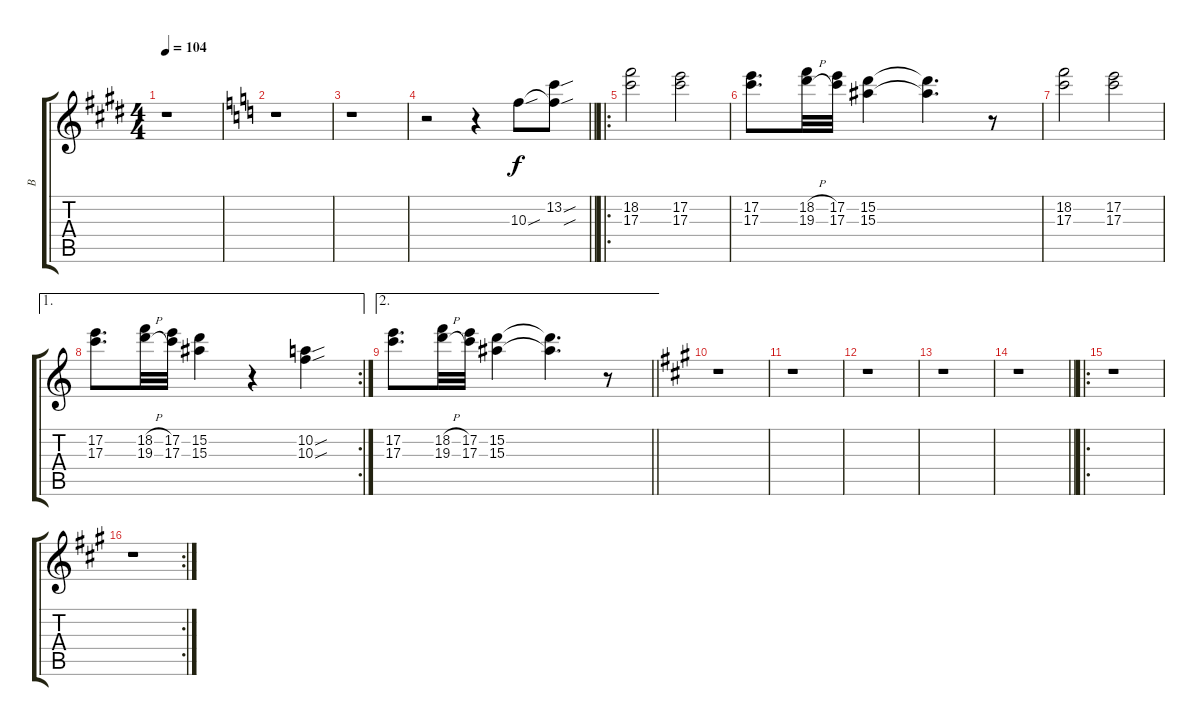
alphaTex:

\track ("B" "B") {instrument electricguitarjazz}
\staff {score tabs}
\tuning (E4 B3 G3 D3 A2 E2) {hide}
\ts (4 4)
\tempo 104
\clef g2
\ks e
r.1{dy f} |
\ks c
r.1 |
r.1 |
\barLineRight lightlight
r.2 r.4 10.3{sou}.8 (13.2{sou} 10.3{sou t}).8 |
\ro
(18.2 17.3).2 (17.2 17.3).2 |
(17.2 17.3).8{d} (18.2{h} 19.3{h}).32 (17.2 17.3).32 (15.2 15.3).4 (15.2{t} 15.3{t}).4{d} r.8 |
(18.2 17.3).2 (17.2 17.3).2 |
\ae 1
\rc 2
(17.2 17.3).8{d} (18.2{h} 19.3{h}).32 (17.2 17.3).32 (15.2 15.3).4 r.4 (10.2{sou} 10.3{sou}).4 |
\ae 2
\barLineRight lightlight
(17.2 17.3).8{d} (18.2{h} 19.3{h}).32 (17.2 17.3).32 (15.2 15.3).4 (15.2{t} 15.3{t}).4{d} r.8 |
\ks a
r.1 |
r.1 |
r.1 |
r.1 |
\barLineRight lightlight
r.1 |
\ro
r.1 |
\rc 2
r.1
